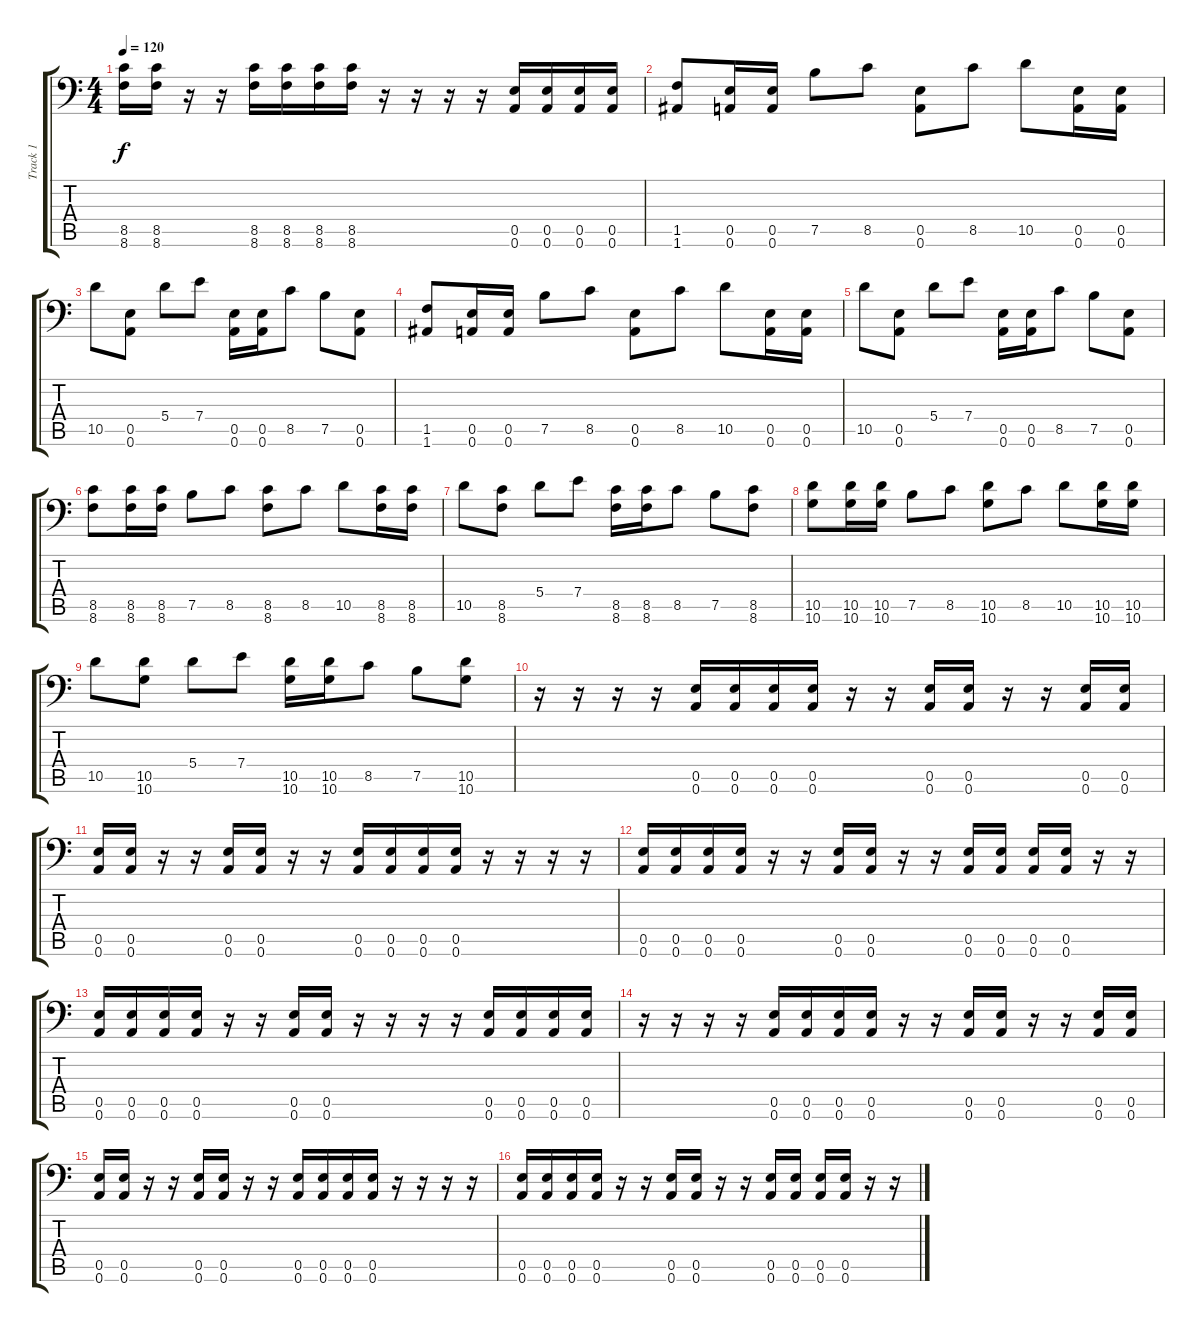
\track ("Track 1" "Track 1") {instrument distortionguitar}
\staff {score tabs}
\tuning (B3 Gb3 D3 A2 E2 A1) {hide}
\ts (4 4)
\tempo 120
\clef f4
\ks c
(8.5 8.6).16{dy f} (8.5 8.6).16 r.16 r.16 (8.5 8.6).16 (8.5 8.6).16 (8.5 8.6).16 (8.5 8.6).16 r.16 r.16 r.16 r.16 (0.5 0.6).16 (0.5 0.6).16 (0.5 0.6).16 (0.5 0.6).16 |
(1.5 1.6).8 (0.5 0.6).16 (0.5 0.6).16 7.5.8 8.5.8 (0.5 0.6).8 8.5.8 10.5.8 (0.5 0.6).16 (0.5 0.6).16 |
10.5.8 (0.5 0.6).8 5.4.8 7.4.8 (0.5 0.6).16 (0.5 0.6).16 8.5.8 7.5.8 (0.5 0.6).8 |
(1.5 1.6).8 (0.5 0.6).16 (0.5 0.6).16 7.5.8 8.5.8 (0.5 0.6).8 8.5.8 10.5.8 (0.5 0.6).16 (0.5 0.6).16 |
10.5.8 (0.5 0.6).8 5.4.8 7.4.8 (0.5 0.6).16 (0.5 0.6).16 8.5.8 7.5.8 (0.5 0.6).8 |
(8.5 8.6).8 (8.5 8.6).16 (8.5 8.6).16 7.5.8 8.5.8 (8.5 8.6).8 8.5.8 10.5.8 (8.5 8.6).16 (8.5 8.6).16 |
10.5.8 (8.5 8.6).8 5.4.8 7.4.8 (8.5 8.6).16 (8.5 8.6).16 8.5.8 7.5.8 (8.5 8.6).8 |
(10.5 10.6).8 (10.5 10.6).16 (10.5 10.6).16 7.5.8 8.5.8 (10.5 10.6).8 8.5.8 10.5.8 (10.5 10.6).16 (10.5 10.6).16 |
10.5.8 (10.5 10.6).8 5.4.8 7.4.8 (10.5 10.6).16 (10.5 10.6).16 8.5.8 7.5.8 (10.5 10.6).8 |
r.16 r.16 r.16 r.16 (0.5 0.6).16 (0.5 0.6).16 (0.5 0.6).16 (0.5 0.6).16 r.16 r.16 (0.5 0.6).16 (0.5 0.6).16 r.16 r.16 (0.5 0.6).16 (0.5 0.6).16 |
(0.5 0.6).16 (0.5 0.6).16 r.16 r.16 (0.5 0.6).16 (0.5 0.6).16 r.16 r.16 (0.5 0.6).16 (0.5 0.6).16 (0.5 0.6).16 (0.5 0.6).16 r.16 r.16 r.16 r.16 |
(0.5 0.6).16 (0.5 0.6).16 (0.5 0.6).16 (0.5 0.6).16 r.16 r.16 (0.5 0.6).16 (0.5 0.6).16 r.16 r.16 (0.5 0.6).16 (0.5 0.6).16 (0.5 0.6).16 (0.5 0.6).16 r.16 r.16 |
(0.5 0.6).16 (0.5 0.6).16 (0.5 0.6).16 (0.5 0.6).16 r.16 r.16 (0.5 0.6).16 (0.5 0.6).16 r.16 r.16 r.16 r.16 (0.5 0.6).16 (0.5 0.6).16 (0.5 0.6).16 (0.5 0.6).16 |
r.16 r.16 r.16 r.16 (0.5 0.6).16 (0.5 0.6).16 (0.5 0.6).16 (0.5 0.6).16 r.16 r.16 (0.5 0.6).16 (0.5 0.6).16 r.16 r.16 (0.5 0.6).16 (0.5 0.6).16 |
(0.5 0.6).16 (0.5 0.6).16 r.16 r.16 (0.5 0.6).16 (0.5 0.6).16 r.16 r.16 (0.5 0.6).16 (0.5 0.6).16 (0.5 0.6).16 (0.5 0.6).16 r.16 r.16 r.16 r.16 |
(0.5 0.6).16 (0.5 0.6).16 (0.5 0.6).16 (0.5 0.6).16 r.16 r.16 (0.5 0.6).16 (0.5 0.6).16 r.16 r.16 (0.5 0.6).16 (0.5 0.6).16 (0.5 0.6).16 (0.5 0.6).16 r.16 r.16
